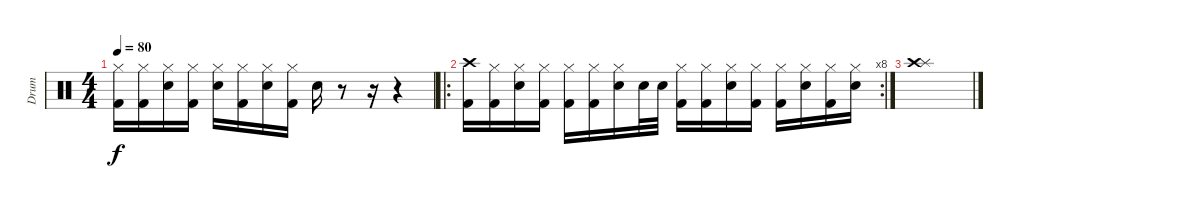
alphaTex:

\track ("Drum" "Drum") {instrument percussion}
\staff {score}
\articulation defaults
\ts (4 4)
\tempo 80
\clef neutral
\ks c
("Hi-Hat (closed)" "Kick (hit) 2").16{dy f} ("Hi-Hat (closed)" "Kick (hit) 2").16 ("Hi-Hat (closed)" "Electric Snare (hit)").16 ("Hi-Hat (closed)" "Kick (hit) 2").16 ("Hi-Hat (closed)" "Electric Snare (hit)").16 ("Hi-Hat (closed)" "Kick (hit) 2").16 ("Hi-Hat (closed)" "Electric Snare (hit)").16 ("Hi-Hat (closed)" "Kick (hit) 2").16 "Electric Snare (hit)".16 r.8 r.16 r.4 |
\ro
\rc 8
("Crash high (hit)" "Kick (hit) 2").16 ("Hi-Hat (closed)" "Kick (hit) 2").16 ("Hi-Hat (closed)" "Electric Snare (hit)").16 ("Hi-Hat (closed)" "Kick (hit) 2").16 ("Hi-Hat (closed)" "Kick (hit) 2").16 ("Hi-Hat (closed)" "Kick (hit) 2").16 ("Hi-Hat (closed)" "Electric Snare (hit)").16 "Electric Snare (hit)".32 "Electric Snare (hit)".32 ("Hi-Hat (closed)" "Kick (hit) 2").16 ("Hi-Hat (closed)" "Kick (hit) 2").16 ("Hi-Hat (closed)" "Electric Snare (hit)").16 ("Hi-Hat (closed)" "Kick (hit) 2").16 ("Hi-Hat (closed)" "Kick (hit) 2").16 ("Hi-Hat (closed)" "Electric Snare (hit)").16 ("Hi-Hat (closed)" "Kick (hit) 2").16 ("Hi-Hat (closed)" "Electric Snare (hit)").16 |
("Splash (hit)" "Crash high (hit)").1
